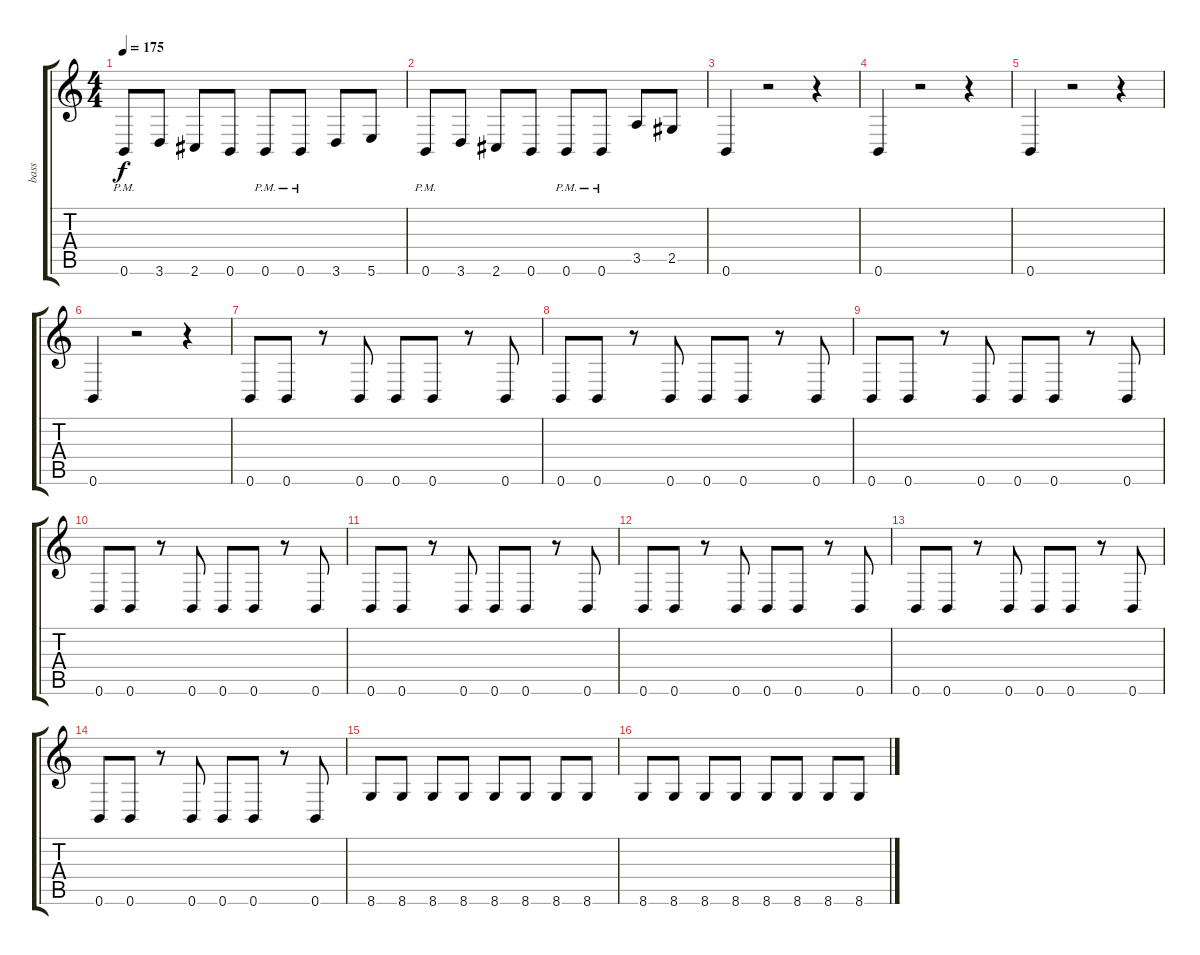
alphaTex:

\track ("bass" "bass") {instrument electricbassfinger}
\staff {score tabs}
\tuning (Db4 Ab3 E3 B2 Gb2 B1) {hide}
\ts (4 4)
\tempo 175
\clef g2
\ks c
0.6{pm}.8{dy f} 3.6.8 2.6.8 0.6.8 0.6{pm}.8 0.6{pm}.8 3.6.8 5.6.8 |
0.6{pm}.8 3.6.8 2.6.8 0.6.8 0.6{pm}.8 0.6{pm}.8 3.5.8 2.5.8 |
0.6.4 r.2 r.4 |
0.6.4 r.2 r.4 |
0.6.4 r.2 r.4 |
0.6.4 r.2 r.4 |
0.6.8 0.6.8 r.8 0.6.8 0.6.8 0.6.8 r.8 0.6.8 |
0.6.8 0.6.8 r.8 0.6.8 0.6.8 0.6.8 r.8 0.6.8 |
0.6.8 0.6.8 r.8 0.6.8 0.6.8 0.6.8 r.8 0.6.8 |
0.6.8 0.6.8 r.8 0.6.8 0.6.8 0.6.8 r.8 0.6.8 |
0.6.8 0.6.8 r.8 0.6.8 0.6.8 0.6.8 r.8 0.6.8 |
0.6.8 0.6.8 r.8 0.6.8 0.6.8 0.6.8 r.8 0.6.8 |
0.6.8 0.6.8 r.8 0.6.8 0.6.8 0.6.8 r.8 0.6.8 |
0.6.8 0.6.8 r.8 0.6.8 0.6.8 0.6.8 r.8 0.6.8 |
8.6.8 8.6.8 8.6.8 8.6.8 8.6.8 8.6.8 8.6.8 8.6.8 |
8.6.8 8.6.8 8.6.8 8.6.8 8.6.8 8.6.8 8.6.8 8.6.8
